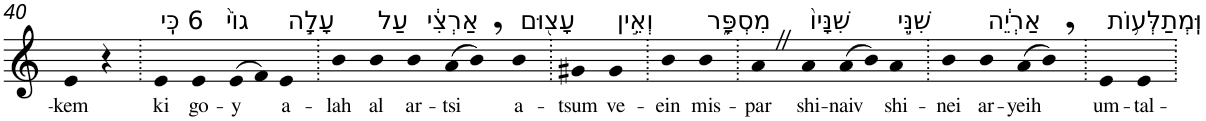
**kern	**text
*part1	*part1
*staff1	*staff1
*I"Piano	*
*I'Pno	*
!!LO:PB:g=z
*clefG2	*
*k[]	*
=40	=40
!	!LO:LY:b
4e	-kem
4r	.
=41.	=41.
!LO:TX:a:t=6 כִּֽי	!
!	!LO:LY:b
4e	ki
!LO:TX:a:t=גוֹי֙	!
!	!LO:LY:b
4e	go-
!	!LO:LY:b
(>8e	-y
8f)	.
!LO:TX:a:t=עָלָ֣ה	!
!	!LO:LY:b
4e	a-
=42.	=42.
!	!LO:LY:b
4b	-lah
!LO:TX:a:t=עַל	!
!	!LO:LY:b
4b	al
!LO:TX:a:t=אַרְצִ֔י	!
!	!LO:LY:b
4b	ar-
!	!LO:LY:b
(>8a	-tsi
8b,)	.
!LO:TX:a:t=עָצ֖וּם	!
!	!LO:LY:b
4b	a-
=43.	=43.
!	!LO:LY:b
4g#X	-tsum
!LO:TX:a:t=וְאֵ֣ין	!
!	!LO:LY:b
4g#	ve-
=44.	=44.
!	!LO:LY:b
4b	-ein
!LO:TX:a:t=מִסְפָּ֑ר	!
!	!LO:LY:b
4b	mis-
=45.	=45.
!	!LO:LY:b
4aZ	-par
!LO:TX:a:t=שִׁנָּיו֙	!
!	!LO:LY:b
4a	shi-
!	!LO:LY:b
(>8a	-naiv
8b)	.
!LO:TX:a:t=שִׁנֵּ֣י	!
!	!LO:LY:b
4a	shi-
=46.	=46.
!	!LO:LY:b
4b	-nei
!LO:TX:a:t=אַרְיֵ֔ה	!
!	!LO:LY:b
4b	ar-
!	!LO:LY:b
(>8a	-yeih
8b,)	.
=47.	=47.
!LO:TX:a:t=וּֽמְתַלְּע֥וֹת	!
!	!LO:LY:b
4e	um-
!	!LO:LY:b
4e	-tal-
=.	=.
*-	*-
